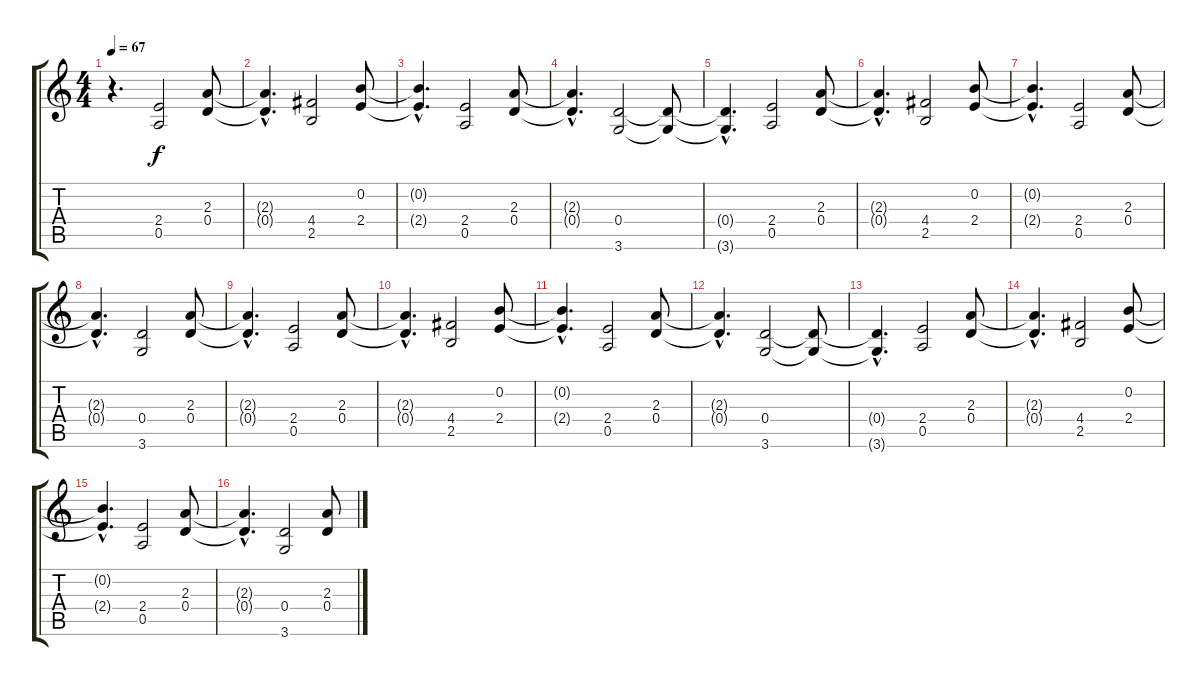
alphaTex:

\track "" {instrument distortionguitar}
\staff {score tabs}
\tuning (E4 B3 G3 D3 A2 E2) {hide}
\ts (4 4)
\tempo 67
\clef g2
\ks c
r.4{d dy f instrument distortionguitar} (2.4 0.5).2 (2.3 0.4).8 |
(2.3{hac t} 0.4{hac t}).4{d} (4.4 2.5).2 (0.2 2.4).8 |
(0.2{hac t} 2.4{hac t}).4{d} (2.4 0.5).2 (2.3 0.4).8 |
(2.3{hac t} 0.4{hac t}).4{d} (0.4 3.6).2 (0.4{t} 3.6{t}).8 |
(0.4{hac t} 3.6{hac t}).4{d} (2.4 0.5).2 (2.3 0.4).8 |
(2.3{hac t} 0.4{hac t}).4{d} (4.4 2.5).2 (0.2 2.4).8 |
(0.2{hac t} 2.4{hac t}).4{d} (2.4 0.5).2 (2.3 0.4).8 |
(2.3{hac t} 0.4{hac t}).4{d} (0.4 3.6).2 (2.3 0.4).8 |
(2.3{hac t} 0.4{hac t}).4{d} (2.4 0.5).2 (2.3 0.4).8 |
(2.3{hac t} 0.4{hac t}).4{d} (4.4 2.5).2 (0.2 2.4).8 |
(0.2{hac t} 2.4{hac t}).4{d} (2.4 0.5).2 (2.3 0.4).8 |
(2.3{hac t} 0.4{hac t}).4{d} (0.4 3.6).2 (0.4{t} 3.6{t}).8 |
(0.4{hac t} 3.6{hac t}).4{d} (2.4 0.5).2 (2.3 0.4).8 |
(2.3{hac t} 0.4{hac t}).4{d} (4.4 2.5).2 (0.2 2.4).8 |
(0.2{hac t} 2.4{hac t}).4{d} (2.4 0.5).2 (2.3 0.4).8 |
(2.3{hac t} 0.4{hac t}).4{d} (0.4 3.6).2 (2.3 0.4).8
